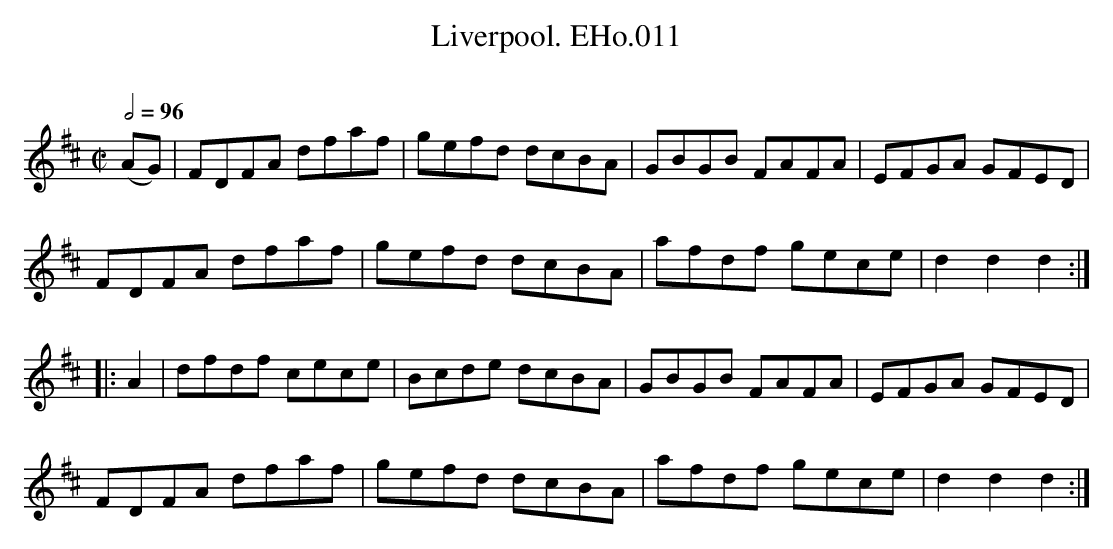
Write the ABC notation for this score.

X:1
T:Liverpool. EHo.011
M:C|
L:1/8
Q:1/2=96
O:
K:D
(AG) | FDFA dfaf | gefd dcBA | GBGB FAFA | EFGA GFED |
FDFA dfaf | gefd dcBA | afdf gece | d2d2d2 :|
|: A2 | dfdf cece | Bcde dcBA | GBGB FAFA | EFGA GFED |
FDFA dfaf | gefd dcBA | afdf gece | d2d2d2 :|
